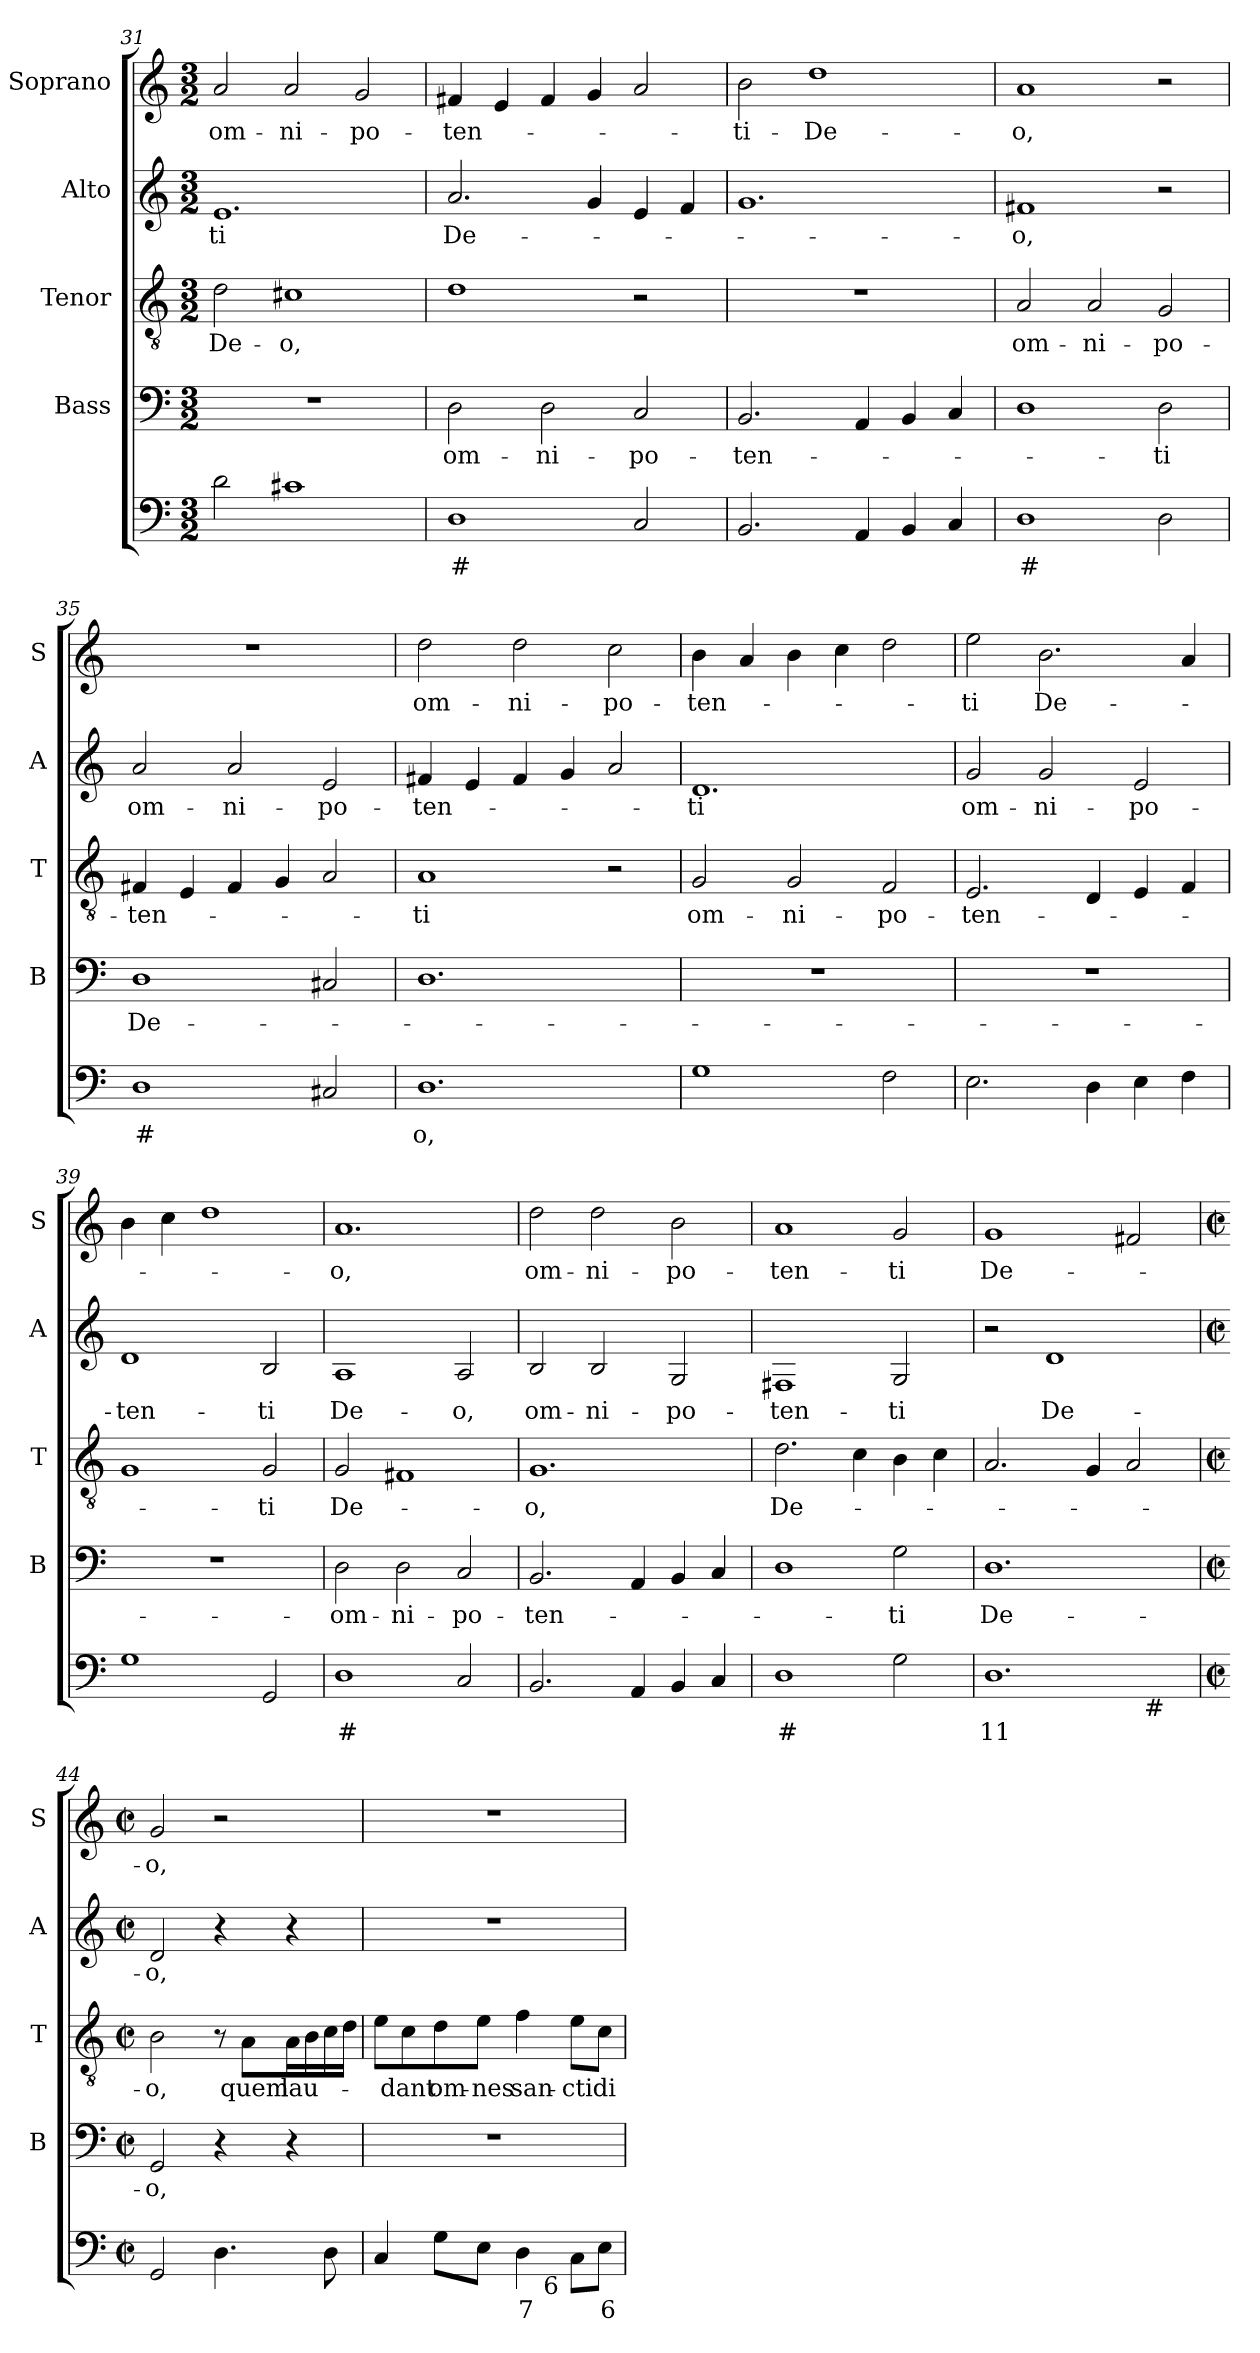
**kern	**text	**kern	**text	**kern	**text	**kern	**text	**kern	**text
*part5	*part5	*part4	*part4	*part3	*part3	*part2	*part2	*part1	*part1
*staff5	*staff5	*staff4	*staff4	*staff3	*staff3	*staff2	*staff2	*staff1	*staff1
*	*	*I"Bass	*	*I"Tenor	*	*I"Alto	*	*I"Soprano	*
*	*	*I'B	*	*I'T	*	*I'A	*	*I'S	*
*clefF4	*	*clefF4	*	*clefGv2	*	*clefG2	*	*clefG2	*
*k[]	*	*k[]	*	*k[]	*	*k[]	*	*k[]	*
*C:	*	*C:	*	*C:	*	*C:	*	*C:	*
*M3/2	*	*M3/2	*	*M3/2	*	*M3/2	*	*M3/2	*
=31	=31	=31	=31	=31	=31	=31	=31	=31	=31
2d\	.	1.r	.	2d\	-De-	1.e	-ti	2a/	om-
1c#X	.	.	.	1c#X	-o,	.	.	2a/	-ni-
.	.	.	.	.	.	.	.	2g/	-po-
!!LO:LB:g=z
=32	=32	=32	=32	=32	=32	=32	=32	=32	=32
1D	#	2D\	om-	1d	.	2.a/	De-	4f#X/	-ten-
.	.	.	.	.	.	.	.	4e/	.
.	.	2D\	-ni-	.	.	.	.	4f#/	.
.	.	.	.	.	.	4g/	.	4g/	.
2C/	.	2C/	-po-	2r	.	4e/	.	2a/	.
.	.	.	.	.	.	4f/	.	.	.
=33	=33	=33	=33	=33	=33	=33	=33	=33	=33
2.BB/	.	2.BB/	-ten-	1.r	.	1.g	.	2b\	-ti-
.	.	.	.	.	.	.	.	1dd	-De-
4AA/	.	4AA/	.	.	.	.	.	.	.
4BB/	.	4BB/	.	.	.	.	.	.	.
4C/	.	4C/	.	.	.	.	.	.	.
=34	=34	=34	=34	=34	=34	=34	=34	=34	=34
1D	#	1D	.	2A/	om-	1f#X	-o,	1a	-o,
.	.	.	.	2A/	-ni-	.	.	.	.
2D\	.	2D\	-ti	2G/	-po-	2r	.	2r	.
=35	=35	=35	=35	=35	=35	=35	=35	=35	=35
1D	#	1D	De-	4F#X/	-ten-	2a/	om-	1.r	.
.	.	.	.	4E/	.	.	.	.	.
.	.	.	.	4F#/	.	2a/	-ni-	.	.
.	.	.	.	4G/	.	.	.	.	.
2C#X/	.	2C#X/	.	2A/	.	2e/	-po-	.	.
!!LO:PB:g=z
=36	=36	=36	=36	=36	=36	=36	=36	=36	=36
1.D	o,	1.D	.	1A	-ti	4f#X/	-ten-	2dd\	om-
.	.	.	.	.	.	4e/	.	.	.
.	.	.	.	.	.	4f#/	.	2dd\	-ni-
.	.	.	.	.	.	4g/	.	.	.
.	.	.	.	2r	.	2a/	.	2cc\	-po-
=37	=37	=37	=37	=37	=37	=37	=37	=37	=37
1G	.	1.r	.	2G/	om-	1.d	-ti	4b\	-ten-
.	.	.	.	.	.	.	.	4a/	.
.	.	.	.	2G/	-ni-	.	.	4b\	.
.	.	.	.	.	.	.	.	4cc\	.
2F\	.	.	.	2F/	-po-	.	.	2dd\	.
=38	=38	=38	=38	=38	=38	=38	=38	=38	=38
2.E\	.	1.r	.	2.E/	-ten-	2g/	om-	2ee\	-ti
.	.	.	.	.	.	2g/	-ni-	2.b\	De-
4D\	.	.	.	4D/	.	.	.	.	.
4E\	.	.	.	4E/	.	2e/	-po-	.	.
4F\	.	.	.	4F/	.	.	.	4a/	.
=39	=39	=39	=39	=39	=39	=39	=39	=39	=39
1G	.	1.r	.	1G	.	1d	-ten-	4b\	.
.	.	.	.	.	.	.	.	4cc\	.
.	.	.	.	.	.	.	.	1dd	.
2GG/	.	.	.	2G/	-ti	2B/	-ti	.	.
!!LO:LB:g=z
=40	=40	=40	=40	=40	=40	=40	=40	=40	=40
1D	#	2D\	-om-	2G/	De-	1A	De-	1.a	-o,
.	.	2D\	-ni-	1F#X	.	.	.	.	.
2C/	.	2C/	-po-	.	.	2A/	-o,	.	.
=41	=41	=41	=41	=41	=41	=41	=41	=41	=41
2.BB/	.	2.BB/	-ten-	1.G	-o,	2B/	om-	2dd\	om-
.	.	.	.	.	.	2B/	-ni-	2dd\	-ni-
4AA/	.	4AA/	.	.	.	.	.	.	.
4BB/	.	4BB/	.	.	.	2G/	-po-	2b\	-po-
4C/	.	4C/	.	.	.	.	.	.	.
=42	=42	=42	=42	=42	=42	=42	=42	=42	=42
1D	#	1D	.	2.d\	De-	1F#X	-ten-	1a	-ten-
.	.	.	.	4c\	.	.	.	.	.
2G\	.	2G\	-ti	4B\	.	2G/	-ti	2g/	-ti
.	.	.	.	4c\	.	.	.	.	.
=43	=43	=43	=43	=43	=43	=43	=43	=43	=43
*^	*	*	*	*	*	*	*	*	*
1.D	1ryy	11	1.D	De-	2.A/	.	2r	.	1g	De-
.	.	.	.	.	.	.	1d	De-	.	.
.	.	.	.	.	4G/	.	.	.	.	.
.	16ryy	.	.	.	2A/	.	.	.	2f#X/	.
!	!LO:TX:b:t=#	!	!	!	!	!	!	!	!	!
.	4..ryy	.	.	.	.	.	.	.	.	.
*v	*v	*	*	*	*	*	*	*	*	*
!!LO:PB:g=z
=44	=44	=44	=44	=44	=44	=44	=44	=44	=44
*M2/2	*	*M2/2	*	*M2/2	*	*M2/2	*	*M2/2	*
*met(c|)	*	*met(c|)	*	*met(c|)	*	*met(c|)	*	*met(c|)	*
2GG/	.	2GG/	-o,	2B\	-o,	2d/	-o,	2g/	-o,
4.D\	.	4r	.	8r	.	4r	.	2r	.
.	.	.	.	8A\L	quem	.	.	.	.
.	.	4r	.	16A\L	lau-	4r	.	.	.
.	.	.	.	16B\	.	.	.	.	.
8D\	.	.	.	16c\	.	.	.	.	.
.	.	.	.	16d\JJ	.	.	.	.	.
=45	=45	=45	=45	=45	=45	=45	=45	=45	=45
*^	*	*	*	*	*	*	*	*	*
4C/	2ryy	.	1r	.	8e\L	.	1r	.	1r	.
.	.	.	.	.	8c\	-dant	.	.	.	.
8G\L	.	.	.	.	8d\	om-	.	.	.	.
8E\J	.	.	.	.	8e\J	-nes	.	.	.	.
4D\	8ryy	7	.	.	4f\	san-	.	.	.	.
!	!LO:TX:b:t=6	!	!	!	!	!	!	!	!	!
.	4.ryy	.	.	.	.	.	.	.	.	.
8C\L	.	.	.	.	8e\L	-cti	.	.	.	.
8E\J	.	6	.	.	8c\J	di-	.	.	.	.
*v	*v	*	*	*	*	*	*	*	*	*
=	=	=	=	=	=	=	=	=	=
*-	*-	*-	*-	*-	*-	*-	*-	*-	*-
